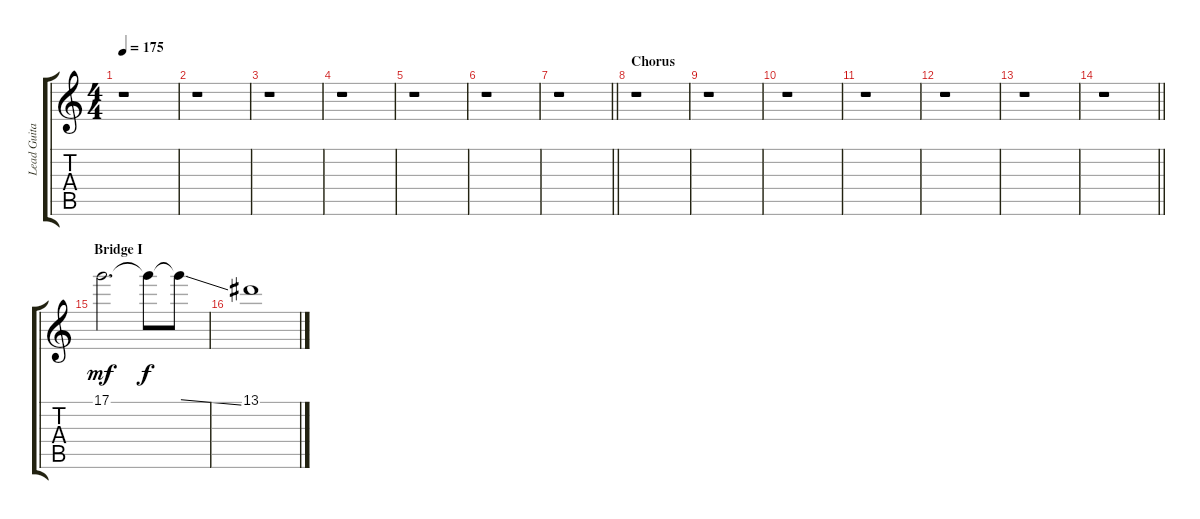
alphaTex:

\track ("Lead Guitar I" "Lead Guita") {instrument distortionguitar}
\staff {score tabs}
\tuning (D4 A3 F3 C3 G2 D2) {hide}
\ts (4 4)
\tempo 175
\clef g2
\ks c
r.1{dy f} |
r.1 |
r.1 |
r.1 |
r.1 |
r.1 |
\barLineRight lightlight
r.1 |
\section ("" "Chorus")
r.1 |
r.1 |
r.1 |
r.1 |
r.1 |
r.1 |
\barLineRight lightlight
r.1{volume 13 balance 12} |
\section ("" "Bridge I")
17.1.2{d dy mf balance 8} 17.1{t}.8{dy f} 17.1{ss t}.8 |
13.1.1
